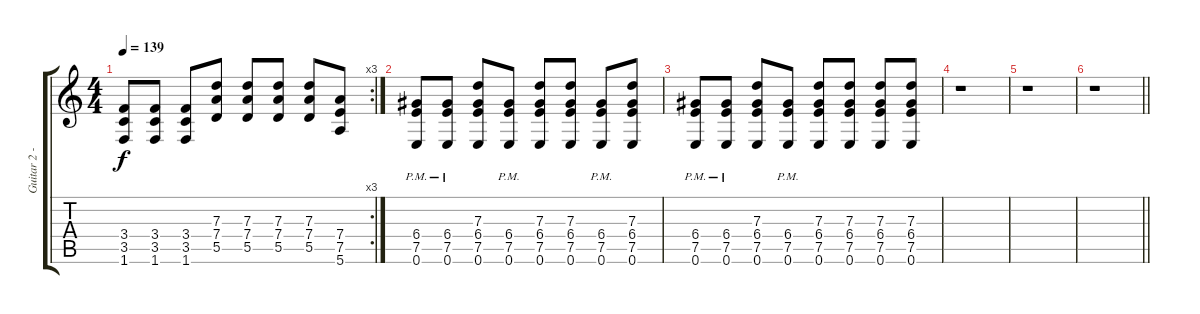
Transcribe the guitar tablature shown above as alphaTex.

\track ("Guitar 2 - Overdriven" "Guitar 2 -") {instrument overdrivenguitar}
\staff {score tabs}
\tuning (E4 B3 G3 D3 A2 E2) {hide}
\rc 3
\ts (4 4)
\tempo 139
\clef g2
\ks c
(3.4 3.5 1.6).8{dy f} (3.4 3.5 1.6).8 (3.4 3.5 1.6).8 (7.3 7.4 5.5).8 (7.3 7.4 5.5).8 (7.3 7.4 5.5).8 (7.3 7.4 5.5).8 (7.4 7.5 5.6).8 |
(6.4{pm} 7.5{pm} 0.6{pm}).8 (6.4{pm} 7.5{pm} 0.6{pm}).8 (7.3 6.4 7.5 0.6).8 (6.4{pm} 7.5{pm} 0.6{pm}).8 (7.3 6.4 7.5 0.6).8 (7.3 6.4 7.5 0.6).8 (6.4{pm} 7.5{pm} 0.6{pm}).8 (7.3 6.4 7.5 0.6).8 |
(6.4{pm} 7.5{pm} 0.6{pm}).8 (6.4{pm} 7.5{pm} 0.6{pm}).8 (7.3 6.4 7.5 0.6).8 (6.4{pm} 7.5{pm} 0.6{pm}).8 (7.3 6.4 7.5 0.6).8 (7.3 6.4 7.5 0.6).8 (7.3 6.4 7.5 0.6).8 (7.3 6.4 7.5 0.6).8 |
r.1 |
r.1 |
\barLineRight lightlight
r.1
